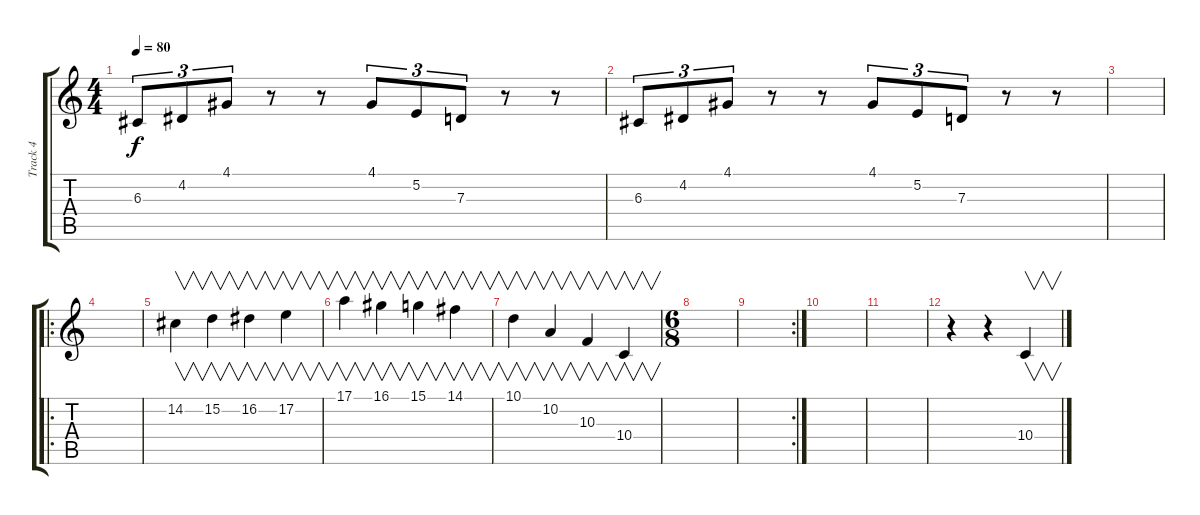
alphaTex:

\track ("Track 4" "Track 4") {instrument drawbarorgan}
\staff {score tabs}
\tuning (E4 B3 G3 D3 A2 E2) {hide}
\ts (4 4)
\tempo 80
\clef g2
\ks c
6.3.8{tu (3 2) dy f} 4.2.8{tu (3 2)} 4.1.8{tu (3 2)} r.8 r.8 4.1.8{tu (3 2)} 5.2.8{tu (3 2)} 7.3.8{tu (3 2)} r.8 r.8 |
6.3.8{tu (3 2)} 4.2.8{tu (3 2)} 4.1.8{tu (3 2)} r.8 r.8 4.1.8{tu (3 2)} 5.2.8{tu (3 2)} 7.3.8{tu (3 2)} r.8 r.8 |
|
\ro
|
14.2.4{v} 15.2.4{v} 16.2.4{v} 17.2.4{v} |
17.1.4{v} 16.1.4{v} 15.1.4{v} 14.1.4{v} |
10.1.4{v} 10.2.4{v} 10.3.4{v} 10.4.4{v} |
\ts (6 8)
|
\rc 2
|
|
|
r.4 r.4 10.4.4{v}
